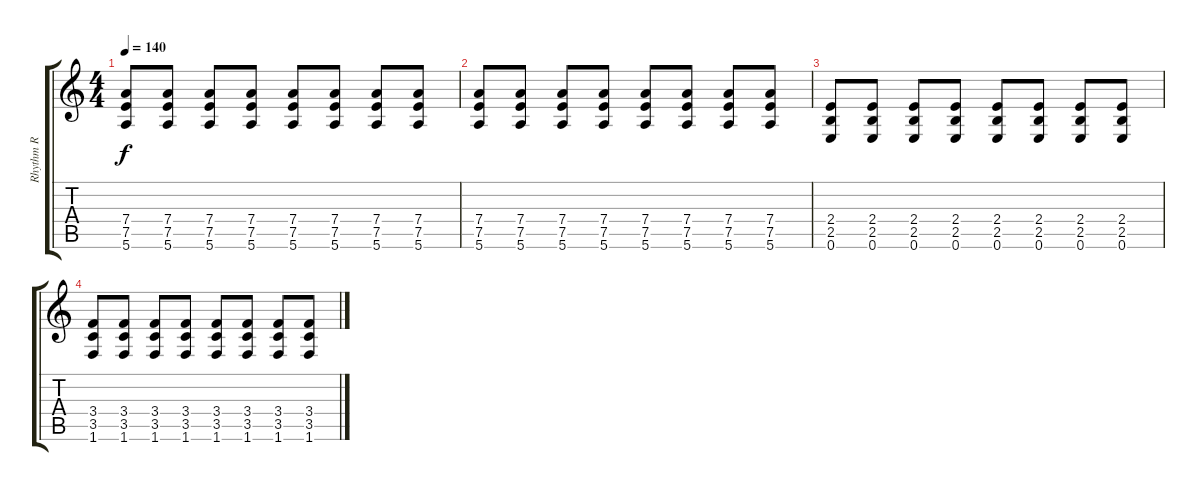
\track ("Rhythm R" "Rhythm R") {instrument distortionguitar}
\staff {score tabs}
\tuning (E4 B3 G3 D3 A2 E2) {hide}
\ts (4 4)
\tempo 140
\clef g2
\ks c
(7.4 7.5 5.6).8{dy f} (7.4 7.5 5.6).8 (7.4 7.5 5.6).8 (7.4 7.5 5.6).8 (7.4 7.5 5.6).8 (7.4 7.5 5.6).8 (7.4 7.5 5.6).8 (7.4 7.5 5.6).8 |
(7.4 7.5 5.6).8 (7.4 7.5 5.6).8 (7.4 7.5 5.6).8 (7.4 7.5 5.6).8 (7.4 7.5 5.6).8 (7.4 7.5 5.6).8 (7.4 7.5 5.6).8 (7.4 7.5 5.6).8 |
(2.4 2.5 0.6).8 (2.4 2.5 0.6).8 (2.4 2.5 0.6).8 (2.4 2.5 0.6).8 (2.4 2.5 0.6).8 (2.4 2.5 0.6).8 (2.4 2.5 0.6).8 (2.4 2.5 0.6).8 |
(3.4 3.5 1.6).8 (3.4 3.5 1.6).8 (3.4 3.5 1.6).8 (3.4 3.5 1.6).8 (3.4 3.5 1.6).8 (3.4 3.5 1.6).8 (3.4 3.5 1.6).8 (3.4 3.5 1.6).8
